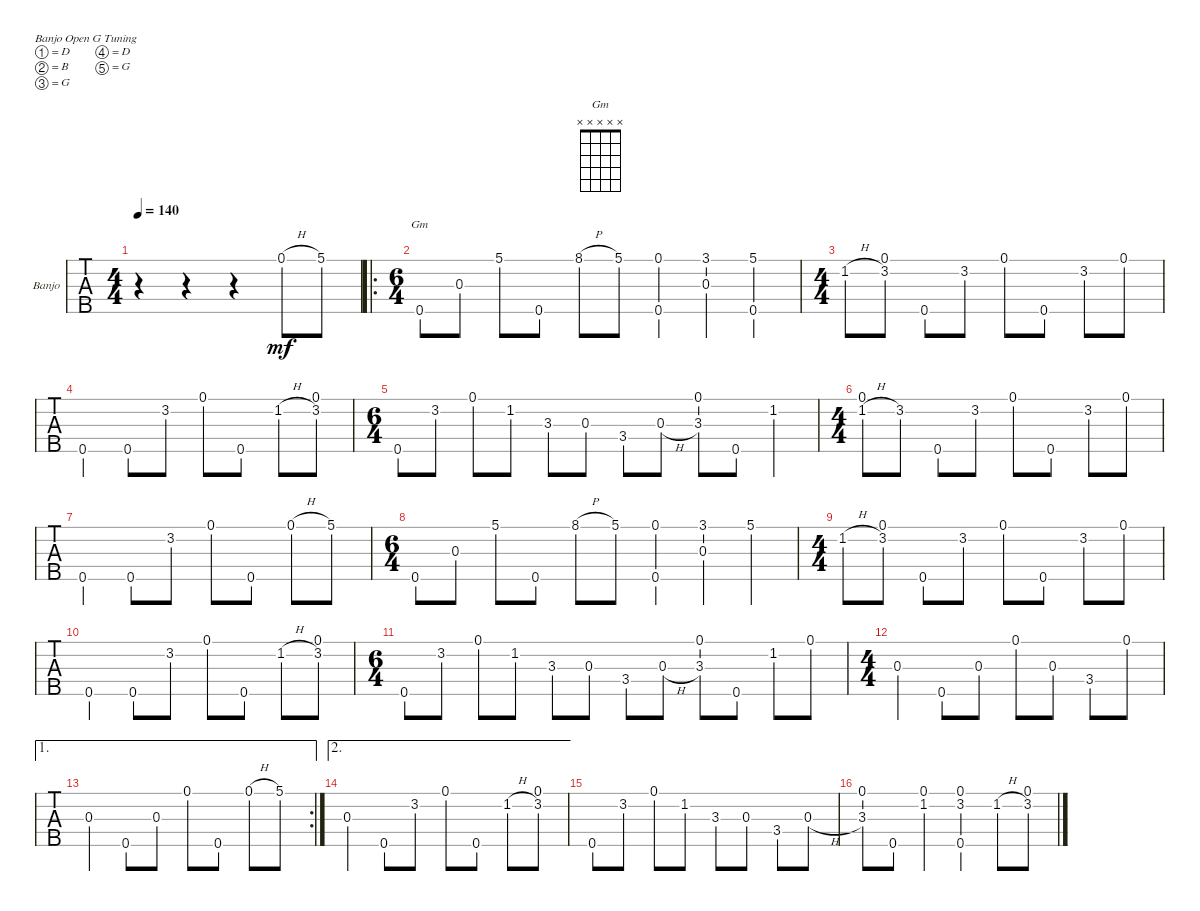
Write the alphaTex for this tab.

\defaultSystemsLayout 4
\bracketExtendMode groupsimilarinstruments
\firstSystemTrackNameOrientation horizontal
\otherSystemsTrackNameOrientation horizontal
\track ("Banjo" "Banjo") {instrument banjo}
\staff {tabs}
\tuning (D4 B3 G3 D3 G4)
\chord ("Gm" x x x x x)
\ts (4 4)
\tempo 140
\clef g2
\ks c
r.4{dy mf instrument banjo} r.4 r.4 0.1{h}.8 5.1.8 |
\ro
\ts (6 4)
0.5.8{ch "Gm"} 0.3.8 5.1.8 0.5.8 8.1{h}.8 5.1.8 (0.5 0.1).4 (3.1 0.3).4 (5.1 0.5).4 |
\ts (4 4)
1.2{h}.8 (3.2 0.1).8 0.5.8 3.2.8 0.1.8 0.5.8 3.2.8 0.1.8 |
0.5.4 0.5.8 3.2.8 0.1.8 0.5.8 1.2{h}.8 (3.2 0.1).8 |
\ts (6 4)
0.5.8 3.2.8 0.1.8 1.2.8 3.3.8 0.3.8 3.4.8 0.3{h}.8 (3.3 0.1).8 0.5.8 1.2.4 |
\ts (4 4)
(1.2{h} 0.1).8 3.2.8 0.5.8 3.2.8 0.1.8 0.5.8 3.2.8 0.1.8 |
0.5.4 0.5.8 3.2.8 0.1.8 0.5.8 0.1{h}.8 5.1.8 |
\ts (6 4)
0.5.8 0.3.8 5.1.8 0.5.8 8.1{h}.8 5.1.8 (0.5 0.1).4 (3.1 0.3).4 5.1.4 |
\ts (4 4)
1.2{h}.8 (3.2 0.1).8 0.5.8 3.2.8 0.1.8 0.5.8 3.2.8 0.1.8 |
0.5.4 0.5.8 3.2.8 0.1.8 0.5.8 1.2{h}.8 (3.2 0.1).8 |
\ts (6 4)
0.5.8 3.2.8 0.1.8 1.2.8 3.3.8 0.3.8 3.4.8 0.3{h}.8 (3.3 0.1).8 0.5.8 1.2.8 0.1.8 |
\ts (4 4)
0.3.4 0.5.8 0.3.8 0.1.8 0.3.8 3.4.8 0.1.8 |
\ae 1
\rc 2
0.3.4 0.5.8 0.3.8 0.1.8 0.5.8 0.1{h}.8 5.1.8 |
\ae 2
0.3.4 0.5.8 3.2.8 0.1.8 0.5.8 1.2{h}.8 (3.2 0.1).8 |
0.5.8 3.2.8 0.1.8 1.2.8 3.3.8 0.3.8 3.4.8 0.3{h}.8 |
(3.3 0.1).8 0.5.8 (1.2 0.1).4 (0.1 3.2 0.5).4 1.2{h}.8 (3.2 0.1).8
